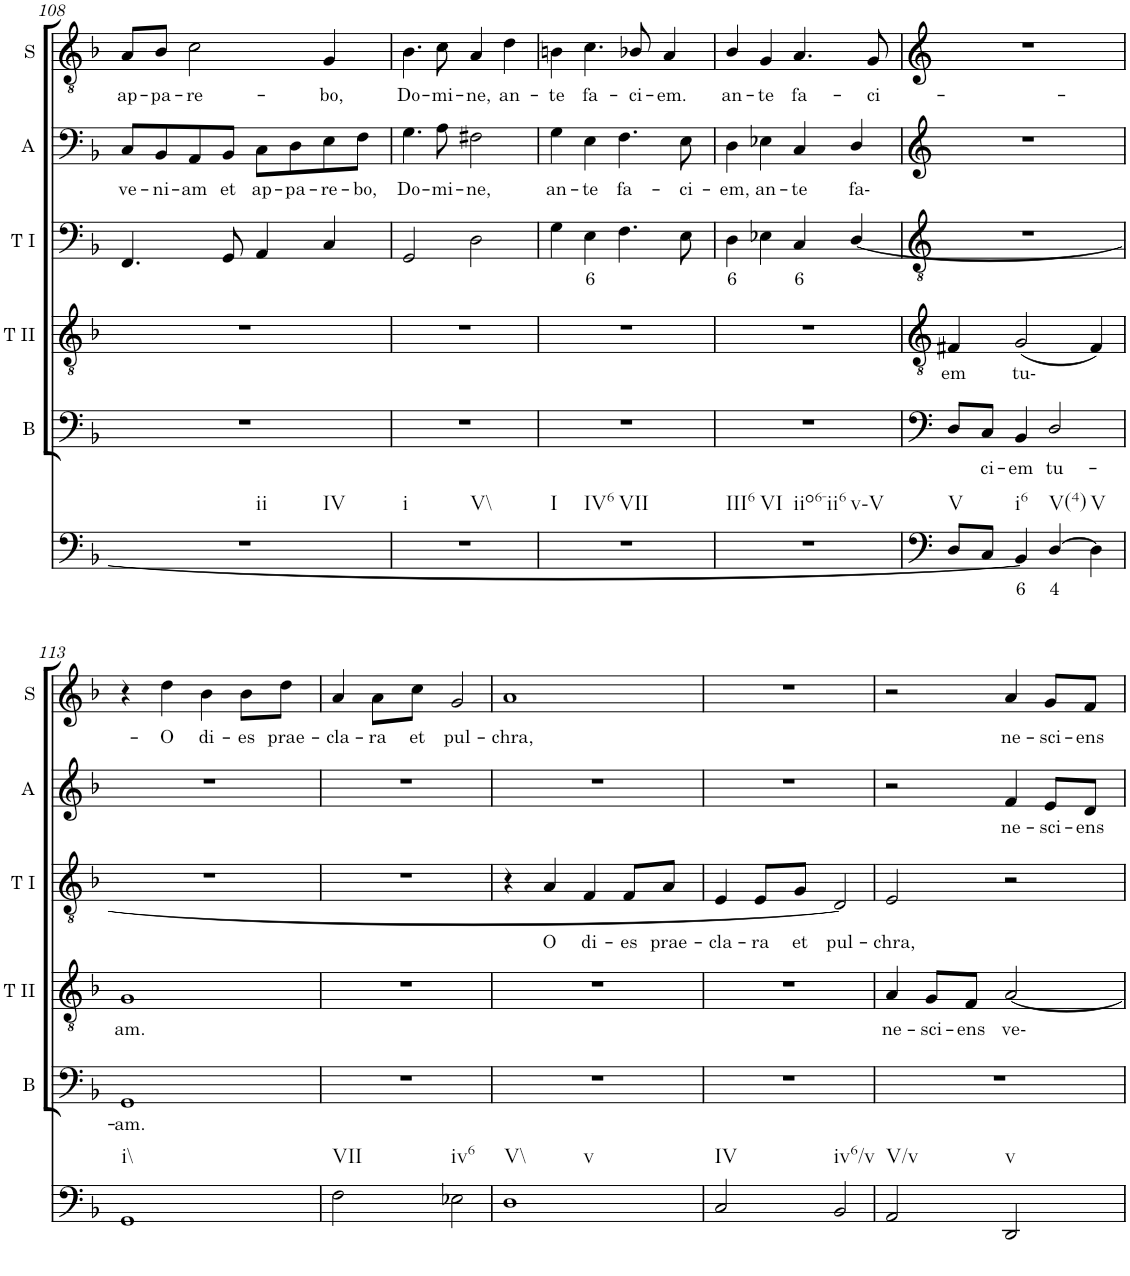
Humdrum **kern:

**kern	**text	**kern	**text	**kern	**text	**kern	**text	**kern	**text	**kern	**text
*part6	*part6	*part5	*part5	*part4	*part4	*part3	*part3	*part2	*part2	*part1	*part1
*staff6	*staff6	*staff5	*staff5	*staff4	*staff4	*staff3	*staff3	*staff2	*staff2	*staff1	*staff1
*I"Continuo	*	*I"Bass	*	*I"Tenor II	*	*I"Tenor I	*	*I"Alto	*	*I"Soprano	*
*	*	*I'B	*	*I'T II	*	*I'T I	*	*I'A	*	*I'S	*
!!LO:PB:g=z
*clefF4	*	*clefF4	*	*clefF4	*	*clefF4	*	*clefF4	*	*clefF4	*
*k[b-]	*	*k[b-]	*	*k[b-]	*	*k[b-]	*	*k[b-]	*	*k[b-]	*
*	*	*	*	*	*	*	*	*M4/4	*	*M4/4	*
=108	=108	=108	=108	=108	=108	=108	=108	=108	=108	=108	=108
!LO:TX:b:t=ii	!	!	!	!	!	!	!	!	!	!	!
!LO:TX:b:t=IV	!	!	!	!	!	!	!	!	!	!	!
!	!	!	!	!	!	!	!	!	!LO:LY:b	!	!LO:LY:b
1r	.	1r	.	1r	.	4.FF/	.	8C/L	ve-	8A/L	ap-
!	!	!	!	!	!	!	!	!	!LO:LY:b	!	!LO:LY:b
.	.	.	.	.	.	.	.	8BB-/	ni-	8B-/J	pa-
!	!	!	!	!	!	!	!	!	!LO:LY:b	!	!LO:LY:b
.	.	.	.	.	.	.	.	8AA/	am	2c\	re-
!	!	!	!	!	!	!	!	!	!LO:LY:b	!	!
.	.	.	.	.	.	8GG/	.	8BB-/J	et	.	.
!	!	!	!	!	!	!	!	!	!LO:LY:b	!	!
.	.	.	.	.	.	4AA/	.	8C\L	ap-	.	.
!	!	!	!	!	!	!	!	!	!LO:LY:b	!	!
.	.	.	.	.	.	.	.	8D\	pa-	.	.
!	!	!	!	!	!	!	!	!	!LO:LY:b	!	!LO:LY:b
.	.	.	.	.	.	4C/	.	8E\	re-	4G/	bo,
!	!	!	!	!	!	!	!	!	!LO:LY:b	!	!
.	.	.	.	.	.	.	.	8F\J	bo,	.	.
=109	=109	=109	=109	=109	=109	=109	=109	=109	=109	=109	=109
!LO:TX:b:t=i	!	!	!	!	!	!	!	!	!	!	!
!LO:TX:b:t=V\\	!	!	!	!	!	!	!	!	!	!	!
!	!	!	!	!	!	!	!	!	!LO:LY:b	!	!LO:LY:b
1r	.	1r	.	1r	.	2GG/	.	4.G\	Do-	4.B-\	Do-
!	!	!	!	!	!	!	!	!	!LO:LY:b	!	!LO:LY:b
.	.	.	.	.	.	.	.	8A\	mi-	8c\	mi-
!	!	!	!	!	!	!	!	!	!LO:LY:b	!	!LO:LY:b
.	.	.	.	.	.	2D\	.	2F#X\	ne,	4A/	ne,
!	!	!	!	!	!	!	!	!	!	!	!LO:LY:b
.	.	.	.	.	.	.	.	.	.	4d\	an-
=110	=110	=110	=110	=110	=110	=110	=110	=110	=110	=110	=110
!LO:TX:b:t=I	!	!	!	!	!	!	!	!	!	!	!
!LO:TX:b:t=IV6	!	!	!	!	!	!	!	!	!	!	!
!LO:TX:b:t=VII	!	!	!	!	!	!	!	!	!	!	!
!	!	!	!	!	!	!	!	!	!LO:LY:b	!	!LO:LY:b
1r	.	1r	.	1r	.	4G\	.	4G\	an-	4Bn\	te
!	!	!	!	!	!	!	!LO:LY:b	!	!LO:LY:b	!	!LO:LY:b
.	.	.	.	.	.	4E\	6	4E\	te	4.c\	fa-
!	!	!	!	!	!	!	!	!	!LO:LY:b	!	!
.	.	.	.	.	.	4.F\	.	4.F\	fa-	.	.
!	!	!	!	!	!	!	!	!	!	!	!LO:LY:b
.	.	.	.	.	.	.	.	.	.	8B-X/	ci-
!	!	!	!	!	!	!	!	!	!	!	!LO:LY:b
.	.	.	.	.	.	.	.	.	.	4A/	em.
!	!	!	!	!	!	!	!	!	!LO:LY:b	!	!
.	.	.	.	.	.	8E\	.	8E\	ci-	.	.
=111	=111	=111	=111	=111	=111	=111	=111	=111	=111	=111	=111
!LO:TX:b:t=III6	!	!	!	!	!	!	!	!	!	!	!
!LO:TX:b:t=VI	!	!	!	!	!	!	!	!	!	!	!
!LO:TX:b:t=iio6-ii6	!	!	!	!	!	!	!	!	!	!	!
!LO:TX:b:t=v-V	!	!	!	!	!	!	!	!	!	!	!
!	!	!	!	!	!	!	!LO:LY:b	!	!LO:LY:b	!	!LO:LY:b
1r	.	1r	.	1r	.	4D\	6	4D\	em,	4B-/	an-
!	!	!	!	!	!	!	!	!	!LO:LY:b	!	!LO:LY:b
.	.	.	.	.	.	4E-X\	.	4E-X\	an-	4G/	te
!	!	!	!	!	!	!	!LO:LY:b	!	!LO:LY:b	!	!LO:LY:b
.	.	.	.	.	.	4C/	6	4C/	te	4.A/	fa-
!	!	!	!	!	!	!	!	!	!LO:LY:b	!	!
.	.	.	.	.	.	[4D/	.	4D/	fa-	.	.
!	!	!	!	!	!	!	!	!	!	!	!LO:LY:b
.	.	.	.	.	.	.	.	.	.	8G/	ci-
=112	=112	=112	=112	=112	=112	=112	=112	=112	=112	=112	=112
!LO:TX:b:t=V	!	!	!	!	!	!	!	!	!	!	!
!	!	!	!	!	!LO:LY:b	!	!	!	!	!	!
8D/L	.	8D/L	.	4F#X/	em	1r	.	1r	.	1r	.
!	!	!	!LO:LY:b	!	!	!	!	!	!	!	!
8C/J	.	8C/J	ci-	.	.	.	.	.	.	.	.
!LO:TX:b:t=i6	!	!	!	!	!	!	!	!	!	!	!
!	!LO:LY:b	!	!LO:LY:b	!	!LO:LY:b	!	!	!	!	!	!
4BB-/]	6	4BB-/	em	(2G/	tu-	.	.	.	.	.	.
!LO:TX:b:t=V(4)	!	!	!	!	!	!	!	!	!	!	!
!	!LO:LY:b	!	!LO:LY:b	!	!	!	!	!	!	!	!
[4D/	4	2D/	tu-	.	.	.	.	.	.	.	.
!LO:TX:b:t=V	!	!	!	!	!	!	!	!	!	!	!
4D\]	.	.	.	4F#/)	.	.	.	.	.	.	.
!!LO:LB:g=z
=113	=113	=113	=113	=113	=113	=113	=113	=113	=113	=113	=113
!LO:TX:b:t=i\\	!	!	!	!	!	!	!	!	!	!	!
!	!	!	!LO:LY:b	!	!LO:LY:b	!	!	!	!	!	!
1GG	.	1GG	am.	1G	am.	1r	.	1r	.	4r	.
!	!	!	!	!	!	!	!	!	!	!	!LO:LY:b
.	.	.	.	.	.	.	.	.	.	4dd\	O
!	!	!	!	!	!	!	!	!	!	!	!LO:LY:b
.	.	.	.	.	.	.	.	.	.	4b-\	di-
!	!	!	!	!	!	!	!	!	!	!	!LO:LY:b
.	.	.	.	.	.	.	.	.	.	8b-\L	es
!	!	!	!	!	!	!	!	!	!	!	!LO:LY:b
.	.	.	.	.	.	.	.	.	.	8dd\J	prae-
=114	=114	=114	=114	=114	=114	=114	=114	=114	=114	=114	=114
!LO:TX:b:t=VII	!	!	!	!	!	!	!	!	!	!	!
!	!	!	!	!	!	!	!	!	!	!	!LO:LY:b
2F\	.	1r	.	1r	.	1r	.	1r	.	4a/	cla-
!	!	!	!	!	!	!	!	!	!	!	!LO:LY:b
.	.	.	.	.	.	.	.	.	.	8a\L	ra
!	!	!	!	!	!	!	!	!	!	!	!LO:LY:b
.	.	.	.	.	.	.	.	.	.	8cc\J	et
!LO:TX:b:t=iv6	!	!	!	!	!	!	!	!	!	!	!
!	!	!	!	!	!	!	!	!	!	!	!LO:LY:b
2E-X\	.	.	.	.	.	.	.	.	.	2g/	pul-
=115	=115	=115	=115	=115	=115	=115	=115	=115	=115	=115	=115
!LO:TX:b:t=V\\	!	!	!	!	!	!	!	!	!	!	!
!LO:TX:b:t=v	!	!	!	!	!	!	!	!	!	!	!
!	!	!	!	!	!	!	!	!	!	!	!LO:LY:b
1D	.	1r	.	1r	.	4r	.	1r	.	1a	chra,
!	!	!	!	!	!	!	!LO:LY:b	!	!	!	!
.	.	.	.	.	.	4A/	O	.	.	.	.
!	!	!	!	!	!	!	!LO:LY:b	!	!	!	!
.	.	.	.	.	.	4F/	di-	.	.	.	.
!	!	!	!	!	!	!	!LO:LY:b	!	!	!	!
.	.	.	.	.	.	8F/L	es	.	.	.	.
!	!	!	!	!	!	!	!LO:LY:b	!	!	!	!
.	.	.	.	.	.	8A/J	prae-	.	.	.	.
=116	=116	=116	=116	=116	=116	=116	=116	=116	=116	=116	=116
!LO:TX:b:t=IV	!	!	!	!	!	!	!	!	!	!	!
!	!	!	!	!	!	!	!LO:LY:b	!	!	!	!
2C/	.	1r	.	1r	.	4E/	cla-	1r	.	1r	.
!	!	!	!	!	!	!	!LO:LY:b	!	!	!	!
.	.	.	.	.	.	8E/L	ra	.	.	.	.
!	!	!	!	!	!	!	!LO:LY:b	!	!	!	!
.	.	.	.	.	.	8G/J	et	.	.	.	.
!LO:TX:b:t=iv6/v	!	!	!	!	!	!	!	!	!	!	!
!	!	!	!	!	!	!	!LO:LY:b	!	!	!	!
2BB-/	.	.	.	.	.	2D/]	pul-	.	.	.	.
=117	=117	=117	=117	=117	=117	=117	=117	=117	=117	=117	=117
!LO:TX:b:t=V/v	!	!	!	!	!	!	!	!	!	!	!
!	!	!	!	!	!LO:LY:b	!	!LO:LY:b	!	!	!	!
2AA/	.	1r	.	4A/	ne-	2E/	chra,	2r	.	2r	.
!	!	!	!	!	!LO:LY:b	!	!	!	!	!	!
.	.	.	.	8G/L	sci-	.	.	.	.	.	.
!	!	!	!	!	!LO:LY:b	!	!	!	!	!	!
.	.	.	.	8F/J	ens	.	.	.	.	.	.
!LO:TX:b:t=v	!	!	!	!	!	!	!	!	!	!	!
!	!	!	!	!	!LO:LY:b	!	!	!	!LO:LY:b	!	!LO:LY:b
2DD/	.	.	.	[2A/	ve-	2r	.	4f/	ne-	4a/	ne-
!	!	!	!	!	!	!	!	!	!LO:LY:b	!	!LO:LY:b
.	.	.	.	.	.	.	.	8e/L	sci-	8g/L	sci-
!	!	!	!	!	!	!	!	!	!LO:LY:b	!	!LO:LY:b
.	.	.	.	.	.	.	.	8d/J	ens	8f/J	ens
=	=	=	=	=	=	=	=	=	=	=	=
*-	*-	*-	*-	*-	*-	*-	*-	*-	*-	*-	*-
